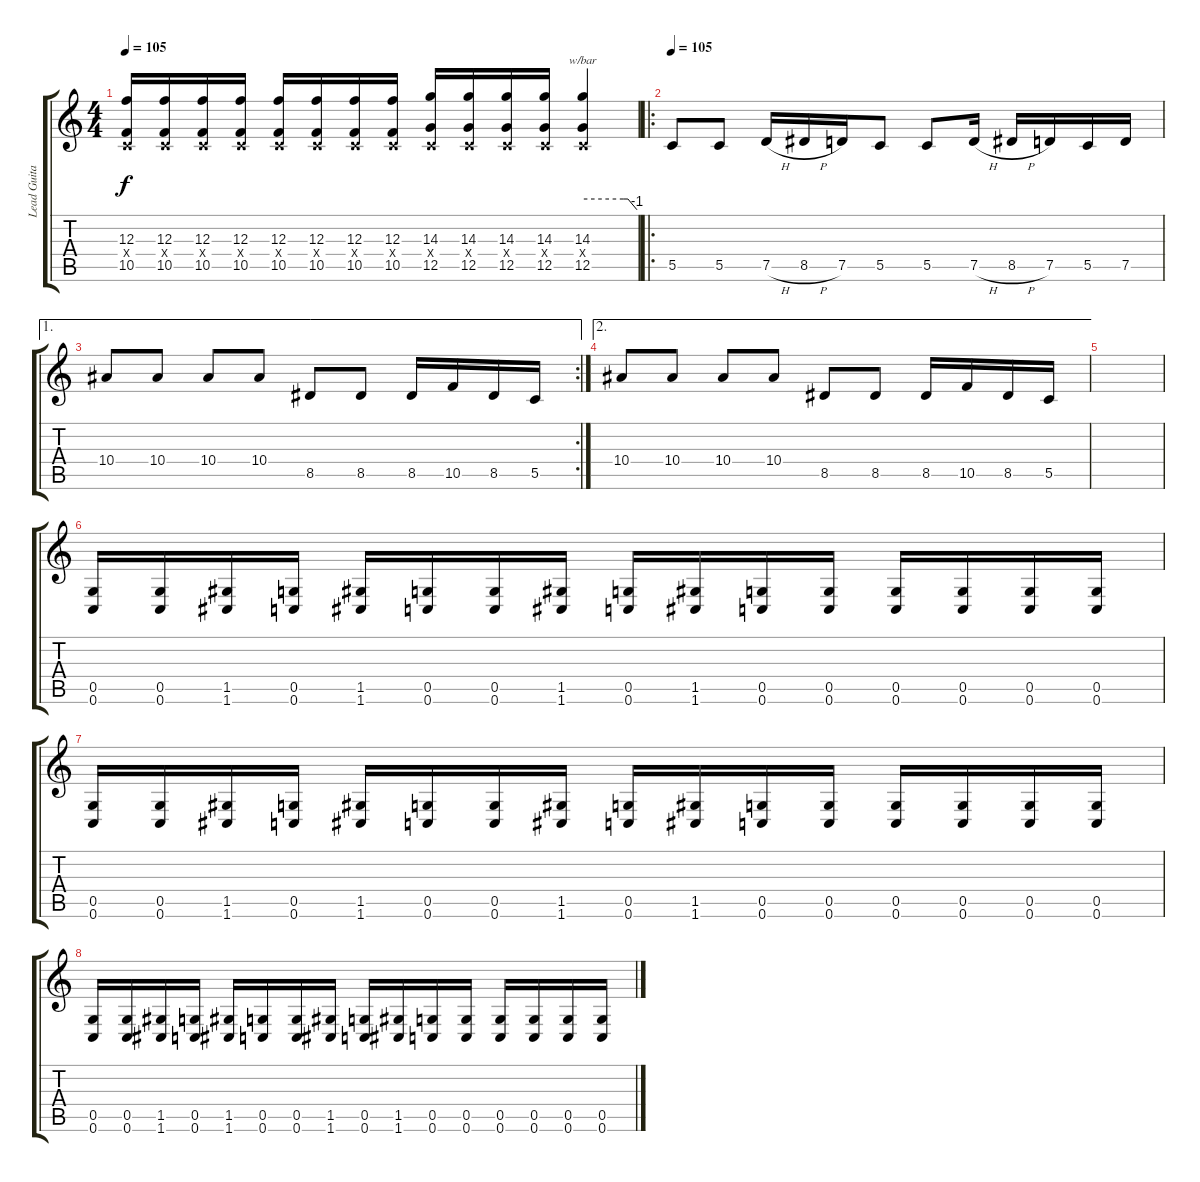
\track ("Lead Guitar" "Lead Guita") {instrument overdrivenguitar}
\staff {score tabs}
\tuning (D4 A3 F3 C3 G2 C2) {hide}
\ts (4 4)
\tempo 105
\clef g2
\ks c
(12.3 0.4{x} 10.5).16{dy f} (12.3 0.4{x} 10.5).16 (12.3 0.4{x} 10.5).16 (12.3 0.4{x} 10.5).16 (12.3 0.4{x} 10.5).16 (12.3 0.4{x} 10.5).16 (12.3 0.4{x} 10.5).16 (12.3 0.4{x} 10.5).16 (14.3 0.4{x} 12.5).16 (14.3 0.4{x} 12.5).16 (14.3 0.4{x} 12.5).16 (14.3 0.4{x} 12.5).16 (14.3 0.4{x} 12.5).4{tbe (custom default 0 0 45 0 50 0 60 -4)} |
\ro
\tempo 105
5.5.8 5.5.8 7.5{h}.16 8.5{h}.16 7.5.16 5.5.8 5.5.8 7.5{h}.16 8.5{h}.16 7.5.16 5.5.16 7.5.16 |
\ae 1
\rc 2
10.4.8 10.4.8 10.4.8 10.4.8 8.5.8 8.5.8 8.5.16 10.5.16 8.5.16 5.5.16 |
\ae 2
10.4.8 10.4.8 10.4.8 10.4.8 8.5.8 8.5.8 8.5.16 10.5.16 8.5.16 5.5.16 |
|
(0.5 0.6).16 (0.5 0.6).16 (1.5 1.6).16 (0.5 0.6).16 (1.5 1.6).16 (0.5 0.6).16 (0.5 0.6).16 (1.5 1.6).16 (0.5 0.6).16 (1.5 1.6).16 (0.5 0.6).16 (0.5 0.6).16 (0.5 0.6).16 (0.5 0.6).16 (0.5 0.6).16 (0.5 0.6).16 |
(0.5 0.6).16 (0.5 0.6).16 (1.5 1.6).16 (0.5 0.6).16 (1.5 1.6).16 (0.5 0.6).16 (0.5 0.6).16 (1.5 1.6).16 (0.5 0.6).16 (1.5 1.6).16 (0.5 0.6).16 (0.5 0.6).16 (0.5 0.6).16 (0.5 0.6).16 (0.5 0.6).16 (0.5 0.6).16 |
(0.5 0.6).16 (0.5 0.6).16 (1.5 1.6).16 (0.5 0.6).16 (1.5 1.6).16 (0.5 0.6).16 (0.5 0.6).16 (1.5 1.6).16 (0.5 0.6).16 (1.5 1.6).16 (0.5 0.6).16 (0.5 0.6).16 (0.5 0.6).16 (0.5 0.6).16 (0.5 0.6).16 (0.5 0.6).16
